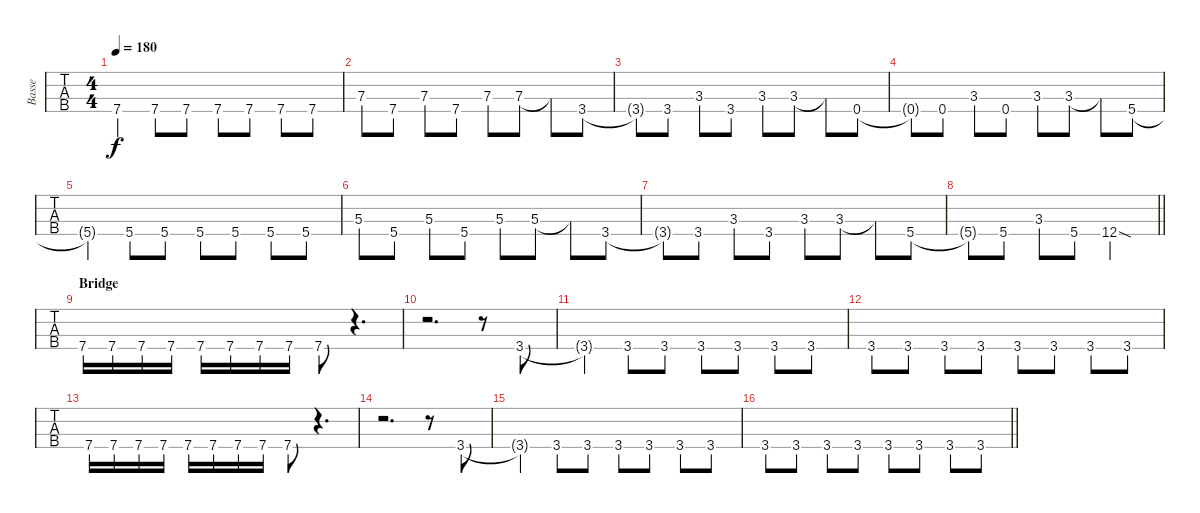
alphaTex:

\track ("Basse" "Basse") {instrument electricbassfinger}
\staff {tabs}
\tuning (F2 C2 G1 C1) {hide}
\ts (4 4)
\tempo 180
\clef f4
\ks c
7.4{t}.4{dy f} 7.4.8 7.4.8 7.4.8 7.4.8 7.4.8 7.4.8 |
7.3.8 7.4.8 7.3.8 7.4.8 7.3.8 7.3.8 7.3{t}.8 3.4.8 |
3.4{t}.8 3.4.8 3.3.8 3.4.8 3.3.8 3.3.8 3.3{t}.8 0.4.8 |
0.4{t}.8 0.4.8 3.3.8 0.4.8 3.3.8 3.3.8 3.3{t}.8 5.4.8 |
5.4{t}.4 5.4.8 5.4.8 5.4.8 5.4.8 5.4.8 5.4.8 |
5.3.8 5.4.8 5.3.8 5.4.8 5.3.8 5.3.8 5.3{t}.8 3.4.8 |
3.4{t}.8 3.4.8 3.3.8 3.4.8 3.3.8 3.3.8 3.3{t}.8 5.4.8 |
\barLineRight lightlight
5.4{t}.8 5.4.8 3.3.8 5.4.8 12.4{sod}.2 |
\section ("" "Bridge")
7.4.16 7.4.16 7.4.16 7.4.16 7.4.16 7.4.16 7.4.16 7.4.16 7.4.8 r.4{d} |
r.2{d} r.8 3.4.8 |
3.4{t}.4 3.4.8 3.4.8 3.4.8 3.4.8 3.4.8 3.4.8 |
3.4.8 3.4.8 3.4.8 3.4.8 3.4.8 3.4.8 3.4.8 3.4.8 |
7.4.16 7.4.16 7.4.16 7.4.16 7.4.16 7.4.16 7.4.16 7.4.16 7.4.8 r.4{d} |
r.2{d} r.8 3.4.8 |
3.4{t}.4 3.4.8 3.4.8 3.4.8 3.4.8 3.4.8 3.4.8 |
\barLineRight lightlight
3.4.8 3.4.8 3.4.8 3.4.8 3.4.8 3.4.8 3.4.8 3.4.8
